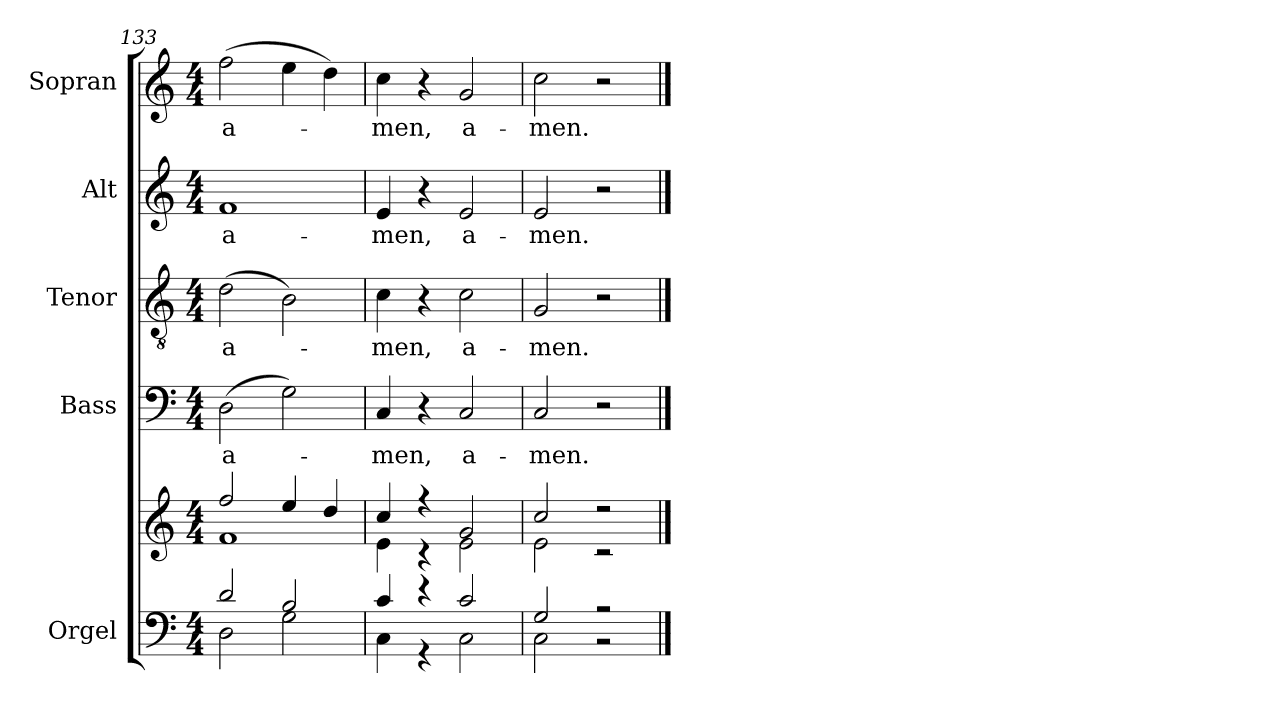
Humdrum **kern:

**kern	**kern	**kern	**text	**kern	**text	**kern	**text	**kern	**text
*part5	*part5	*part4	*part4	*part3	*part3	*part2	*part2	*part1	*part1
*staff6	*staff5	*staff4	*staff4	*staff3	*staff3	*staff2	*staff2	*staff1	*staff1
*I"Orgel	*	*I"Bass	*	*I"Tenor	*	*I"Alt	*	*I"Sopran	*
*I'Org.	*	*I'B.	*	*I'T.	*	*I'A.	*	*I'S.	*
*clefF4	*clefG2	*clefF4	*	*clefGv2	*	*clefG2	*	*clefG2	*
*k[]	*k[]	*k[]	*	*k[]	*	*k[]	*	*k[]	*
*C:	*C:	*C:	*	*C:	*	*C:	*	*C:	*
*M4/4	*M4/4	*M4/4	*	*M4/4	*	*M4/4	*	*M4/4	*
=133	=133	=133	=133	=133	=133	=133	=133	=133	=133
*^	*^	*	*	*	*	*	*	*	*
!	!	!	!	!	!LO:LY:b	!	!LO:LY:b	!	!LO:LY:b	!	!LO:LY:b
2d/	2D\	2ff/	1f	(>2D\	a-	(>2d\	a-	1f	a-	(>2ff\	a-
2B/	2G\	4ee/	.	2G\)	.	2B\)	.	.	.	4ee\	.
.	.	4dd/	.	.	.	.	.	.	.	4dd\)	.
=134	=134	=134	=134	=134	=134	=134	=134	=134	=134	=134	=134
!	!	!	!	!	!LO:LY:b	!	!LO:LY:b	!	!LO:LY:b	!	!LO:LY:b
4c/	4C\	4cc/	4e\	4C/	-men,	4c\	-men,	4e/	-men,	4cc\	-men,
4r	4r	4r	4r	4r	.	4r	.	4r	.	4r	.
!	!	!	!	!	!LO:LY:b	!	!LO:LY:b	!	!LO:LY:b	!	!LO:LY:b
2c/	2C\	2g/	2e\	2C/	a-	2c\	a-	2e/	a-	2g/	a-
=135	=135	=135	=135	=135	=135	=135	=135	=135	=135	=135	=135
!	!	!	!	!	!LO:LY:b	!	!LO:LY:b	!	!LO:LY:b	!	!LO:LY:b
2G/	2C\	2cc/	2e\	2C/	-men.	2G/	-men.	2e/	-men.	2cc\	-men.
2r	2r	2r	2r	2r	.	2r	.	2r	.	2r	.
*v	*v	*	*	*	*	*	*	*	*	*	*
*	*v	*v	*	*	*	*	*	*	*	*
==	==	==	==	==	==	==	==	==	==
*-	*-	*-	*-	*-	*-	*-	*-	*-	*-
